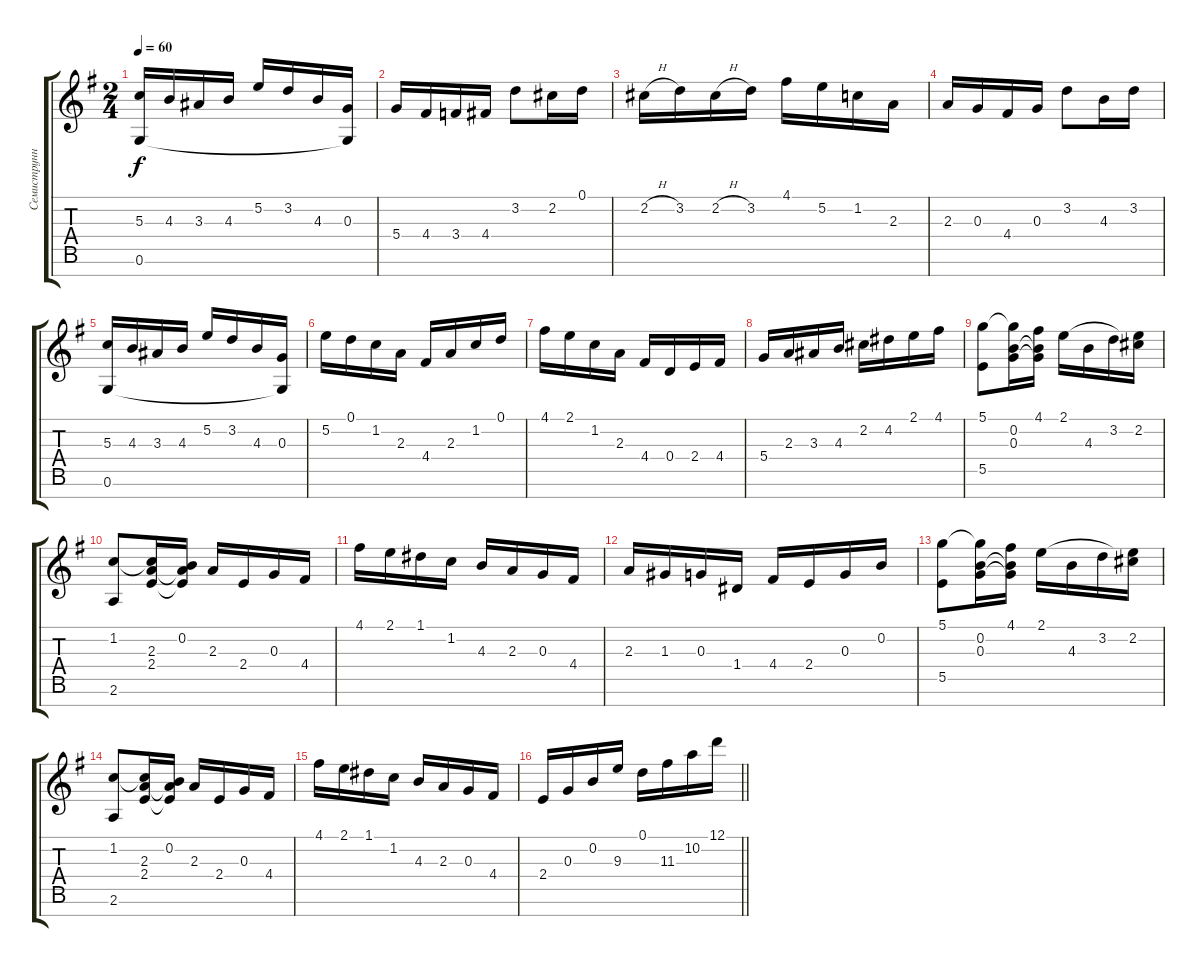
\track ("Семиструнная гитара" "Семиструнн") {instrument acousticguitarsteel}
\staff {score tabs}
\tuning (D4 B3 G3 D3 B2 G2 D2) {hide}
\ts (2 4)
\tempo 60
\clef g2
\ks g
(5.3 0.6).16{dy f} 4.3.16 3.3.16 4.3.16 5.2.16 3.2.16 4.3.16 (0.3 0.6{t}).16 |
5.4.16 4.4.16 3.4.16 4.4.16 3.2.8 2.2.16 0.1.16 |
2.2{h}.16 3.2.16 2.2{h}.16 3.2.16 4.1.16 5.2.16 1.2.16 2.3.16 |
2.3.16 0.3.16 4.4.16 0.3.16 3.2.8 4.3.16 3.2.16 |
(5.3 0.6).16 4.3.16 3.3.16 4.3.16 5.2.16 3.2.16 4.3.16 (0.3 0.6{t}).16 |
5.2.16 0.1.16 1.2.16 2.3.16 4.4.16 2.3.16 1.2.16 0.1.16 |
4.1.16 2.1.16 1.2.16 2.3.16 4.4.16 0.4.16 2.4.16 4.4.16 |
5.4.16 2.3.16 3.3.16 4.3.16 2.2.16 4.2.16 2.1.16 4.1.16 |
(5.1 5.5).8 (5.1{t} 0.2 0.3).16 (4.1 0.2{t} 0.3{t}).16 2.1.16 4.3.16 3.2.16 (2.1{t} 2.2).16 |
(1.2 2.6).8 (1.2{t} 2.3 2.4).16 (0.2 2.3{t} 2.4{t}).16 2.3.16 2.4.16 0.3.16 4.4.16 |
4.1.16 2.1.16 1.1.16 1.2.16 4.3.16 2.3.16 0.3.16 4.4.16 |
2.3.16 1.3.16 0.3.16 1.4.16 4.4.16 2.4.16 0.3.16 0.2.16 |
(5.1 5.5).8 (5.1{t} 0.2 0.3).16 (4.1 0.2{t} 0.3{t}).16 2.1.16 4.3.16 3.2.16 (2.1{t} 2.2).16 |
(1.2 2.6).8 (1.2{t} 2.3 2.4).16 (0.2 2.3{t} 2.4{t}).16 2.3.16 2.4.16 0.3.16 4.4.16 |
4.1.16 2.1.16 1.1.16 1.2.16 4.3.16 2.3.16 0.3.16 4.4.16 |
\barLineRight lightlight
2.4.16 0.3.16 0.2.16 9.3.16 0.1.16 11.3.16 10.2.16 12.1.16
